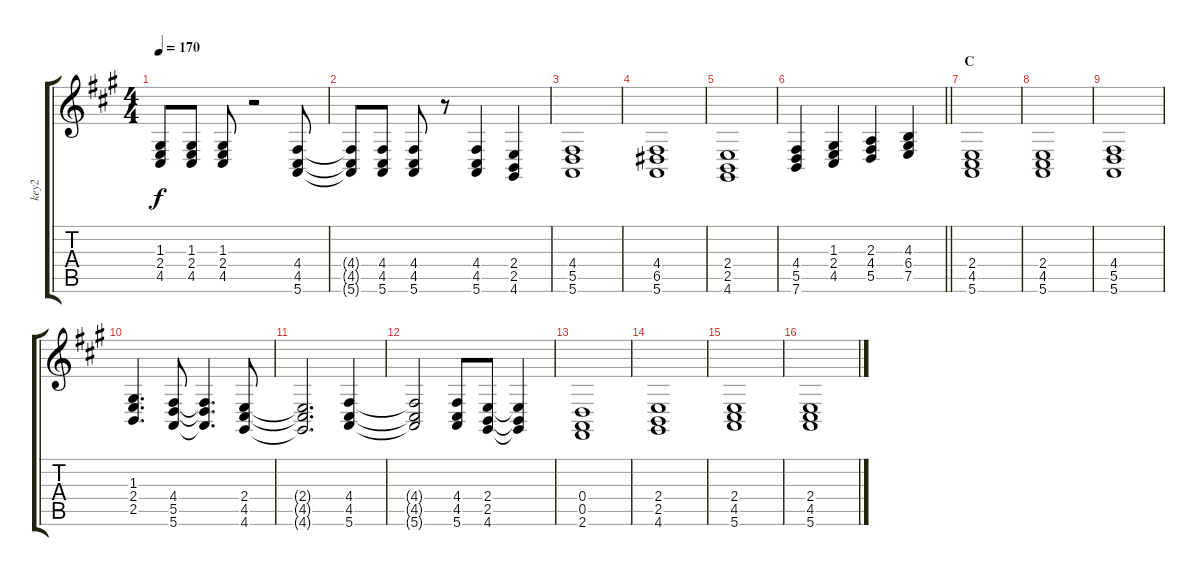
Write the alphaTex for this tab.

\track ("key2" "key2") {instrument pad3polysynth}
\staff {score tabs}
\tuning (E4 B3 G3 D3 A2 E2) {hide}
\ts (4 4)
\tempo 170
\clef g2
\ks a
(1.3 2.4 4.5).8{dy f} (1.3 2.4 4.5).8 (1.3 2.4 4.5).8 r.2 (4.4 4.5 5.6).8 |
(4.4{t} 4.5{t} 5.6{t}).8 (4.4 4.5 5.6).8 (4.4 4.5 5.6).8 r.8 (4.4 4.5 5.6).4 (2.4 2.5 4.6).4 |
(4.4 5.5 5.6).1 |
(4.4 6.5 5.6).1 |
(2.4 2.5 4.6).1 |
\barLineRight lightlight
(4.4 5.5 7.6).4 (1.3 2.4 4.5).4 (2.3 4.4 5.5).4 (4.3 6.4 7.5).4 |
\section ("" "C")
(2.4 4.5 5.6).1 |
(2.4 4.5 5.6).1 |
(4.4 5.5 5.6).1 |
(1.3 2.4 2.5).4{d} (4.4 5.5 5.6).8 (4.4{t} 5.5{t} 5.6{t}).4{d} (2.4 4.5 4.6).8 |
(2.4{t} 4.5{t} 4.6{t}).2{d} (4.4 4.5 5.6).4 |
(4.4{t} 4.5{t} 5.6{t}).2 (4.4 4.5 5.6).8 (2.4 2.5 4.6).8 (2.4{t} 2.5{t} 4.6{t}).4 |
(0.4 0.5 2.6).1 |
(2.4 2.5 4.6).1 |
(2.4 4.5 5.6).1 |
(2.4 4.5 5.6).1
